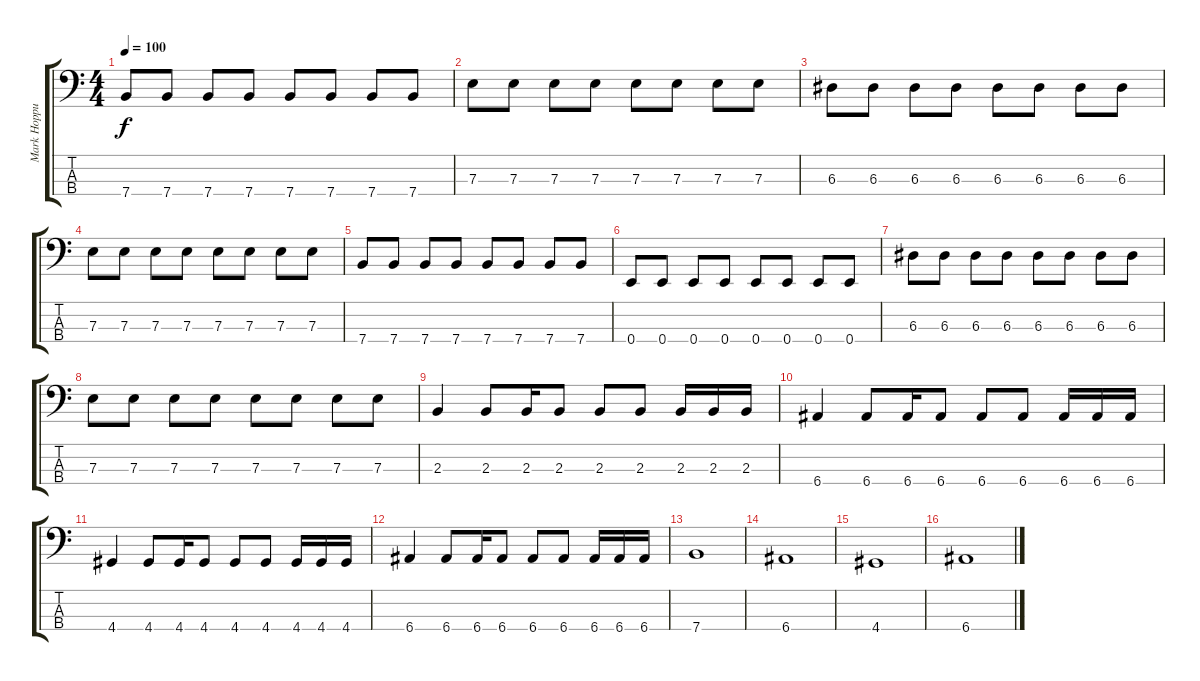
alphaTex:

\track ("Mark Hoppus (Bass)" "Mark Hoppu") {instrument electricbasspick}
\staff {score tabs}
\tuning (G2 D2 A1 E1) {hide}
\ts (4 4)
\tempo 100
\clef f4
\ks c
7.4.8{dy f} 7.4.8 7.4.8 7.4.8 7.4.8 7.4.8 7.4.8 7.4.8 |
7.3.8 7.3.8 7.3.8 7.3.8 7.3.8 7.3.8 7.3.8 7.3.8 |
6.3.8 6.3.8 6.3.8 6.3.8 6.3.8 6.3.8 6.3.8 6.3.8 |
7.3.8 7.3.8 7.3.8 7.3.8 7.3.8 7.3.8 7.3.8 7.3.8 |
7.4.8 7.4.8 7.4.8 7.4.8 7.4.8 7.4.8 7.4.8 7.4.8 |
0.4.8 0.4.8 0.4.8 0.4.8 0.4.8 0.4.8 0.4.8 0.4.8 |
6.3.8 6.3.8 6.3.8 6.3.8 6.3.8 6.3.8 6.3.8 6.3.8 |
7.3.8 7.3.8 7.3.8 7.3.8 7.3.8 7.3.8 7.3.8 7.3.8 |
2.3.4 2.3.8 2.3.16 2.3.8 2.3.8 2.3.8 2.3.16 2.3.16 2.3.16 |
6.4.4 6.4.8 6.4.16 6.4.8 6.4.8 6.4.8 6.4.16 6.4.16 6.4.16 |
4.4.4 4.4.8 4.4.16 4.4.8 4.4.8 4.4.8 4.4.16 4.4.16 4.4.16 |
6.4.4 6.4.8 6.4.16 6.4.8 6.4.8 6.4.8 6.4.16 6.4.16 6.4.16 |
7.4.1 |
6.4.1 |
4.4.1 |
6.4.1
